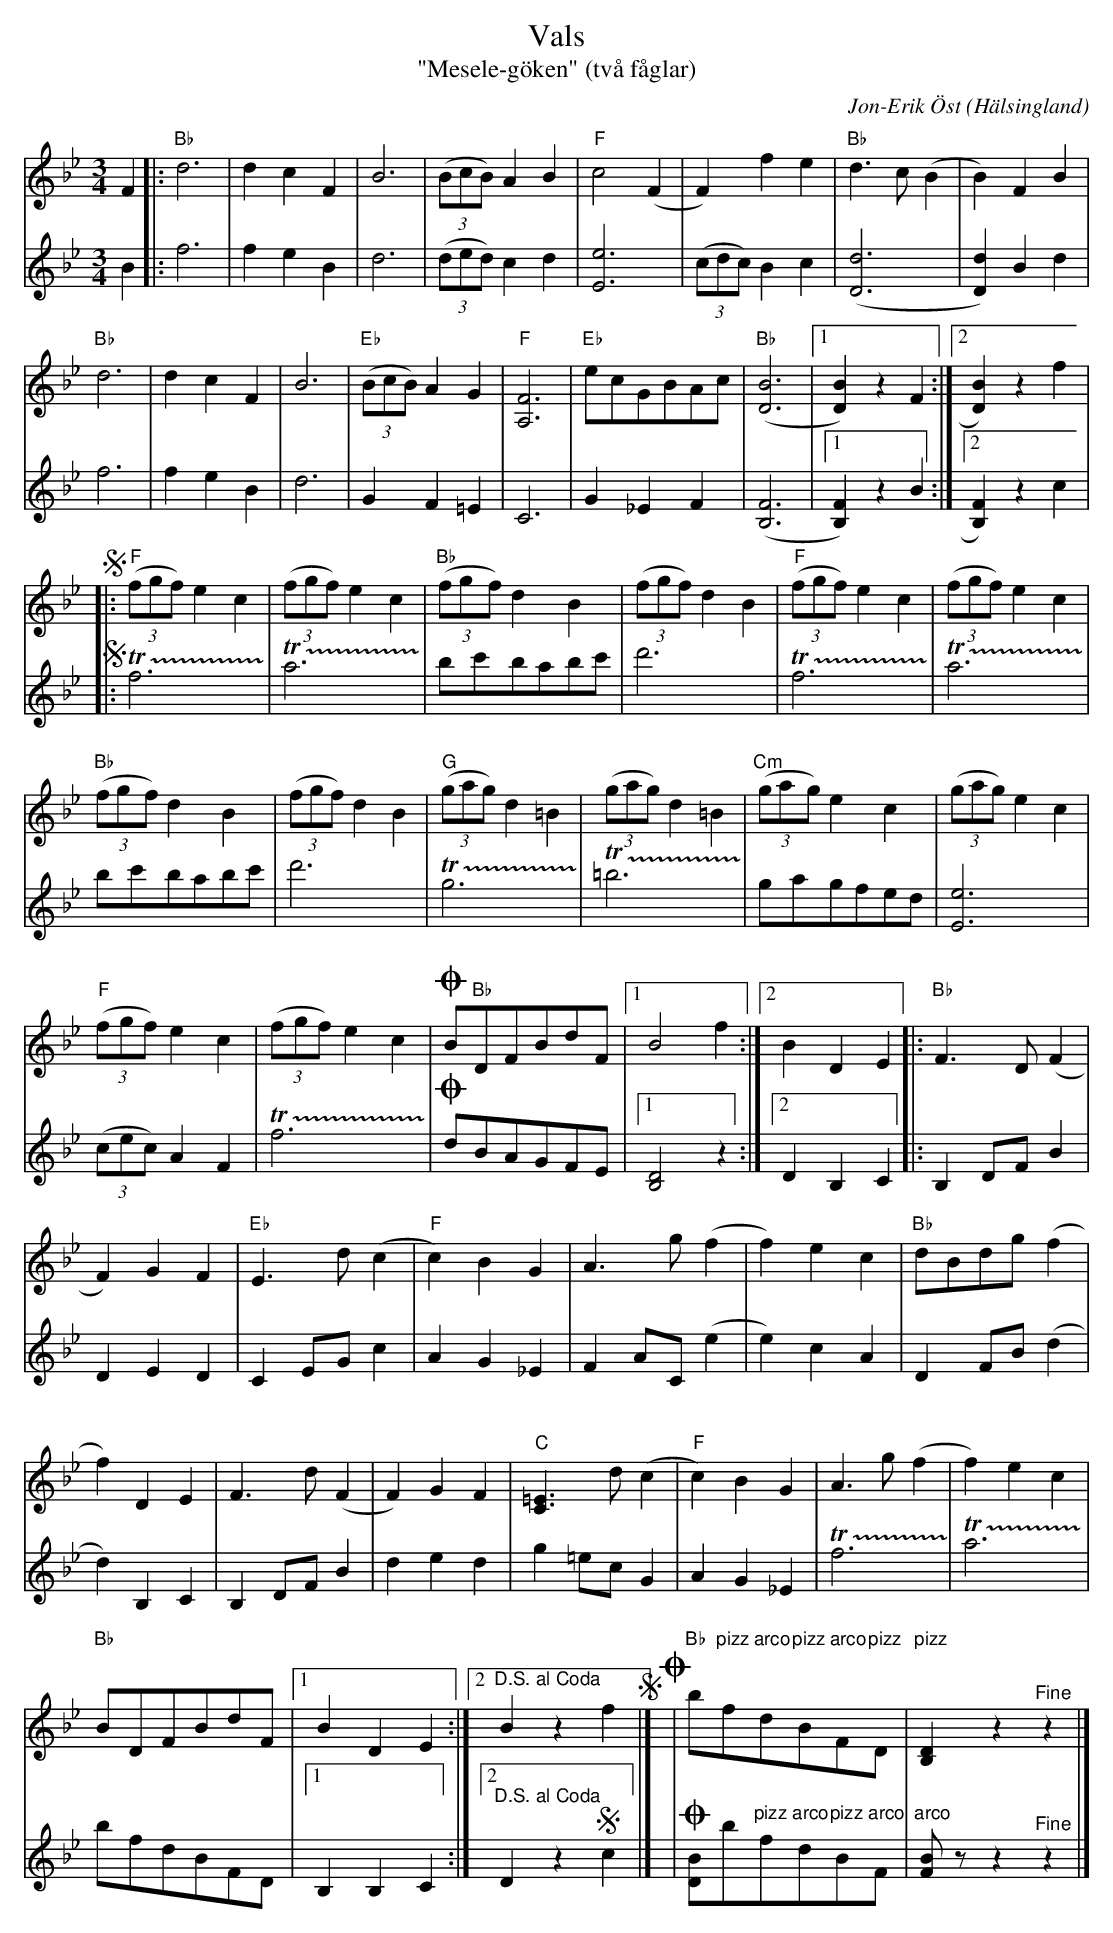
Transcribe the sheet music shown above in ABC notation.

X:1
T:Vals
T:"Mesele-göken" (två fåglar)
O:Hälsingland
C:Jon-Erik Öst
L:1/8
M:3/4
K:Bb
V:1
F2 |: "Bb" d6 | d2 c2 F2 | B6 | ((3BcB) A2 B2 | "F" c4 (F2 | F2) f2 e2 | "Bb" d3 c (B2 | B2) F2 B2 |
"Bb" d6 | d2 c2 F2 | B6 | "Eb" ((3BcB) A2 G2 | "F" [A,6F6] | "Eb" ecGBAc | "Bb" ([B6D6] |1 [B2D2]) z2 F2 :|2 [B2D2]) z2 f2 |
!segno! |: "F" ((3fgf) e2 c2 | ((3fgf) e2 c2 | "Bb" ((3fgf) d2 B2 | ((3fgf) d2 B2 | "F" ((3fgf) e2 c2 | ((3fgf) e2 c2 |
"Bb" ((3fgf) d2 B2 | ((3fgf) d2 B2 | "G" ((3gag) d2 =B2 | ((3gag) d2 =B2 | "Cm" ((3gag) e2 c2 | ((3gag) e2 c2 |
"F" ((3fgf) e2 c2 | ((3fgf) e2 c2 |!coda!  B"Bb"DFBdF |1 B4 f2 :|2 B2 D2 E2 |: "Bb" F3 D (F2 |
F2 ) G2 F2 | "Eb" E3 d (c2 | "F" c2) B2 G2 | A3 g (f2 | f2) e2 c2 | "Bb" dBdg (f2 |
f2) D2 E2 | F3 d (F2 | F2) G2 F2 | "C" [C3=E3] d (c2 | "F" c2) B2 G2 | A3 g (f2 | f2 ) e2 c2 |
"Bb" BDFBdF |1 B2 D2 E2 :|2 "^D.S. al Coda" B2 z2  f2!segno!  |] !coda! | "Bb" b"pizz"f"arco"d"pizz"B"arco"F"pizz"D | "pizz"[B,2D2] z2 "^Fine" z2 |]
V:2
B2 |: f6 | f2 e2 B2 | d6 | ((3ded) c2 d2 | [e6E6] | ((3cdc) B2 c2 | ([d6D6] | [d2D2]) B2 d2 |
f6 | f2 e2 B2 | d6 | G2 F2 =E2 | C6 | G2 _E2 F2 | ([F6B,6] |1 [F2B,2]) z2 B2 :|2 [F2B,2]) z2 c2 |
!segno!|: !trill! !trill(! f6 !trill)! | !trill! !trill(! a6 !trill)! | bc'babc' | d'6 | !trill! !trill(! f6 !trill)! | !trill! !trill(! a6 !trill)! |
bc'babc' | d'6 | !trill! !trill(! g6 !trill)! | !trill! !trill(! =b6 !trill)! | gagfed | [e6E6] |
((3cec) A2 F2 | !trill! !trill(! f6 !trill)! |!coda! dBAGFE |1 [B,4D4] z2 :|2 D2 B,2 C2 |: B,2 DF B2 |
D2 E2 D2 | C2 EG c2 | A2 G2 _E2 | F2 AC (e2 | e2 ) c2 A2 | D2 FB (d2 |
d2) B,2 C2 | B,2 DF B2 | d2 e2 d2 | g2 =ec G2 | A2 G2 _E2 | !trill! !trill(! f6 !trill)! | !trill! !trill(! a6 !trill)! |
bfdBFD |1 B,2 B,2 C2 :|2 "^D.S. al Coda" D2 z2 !segno! c2 |] |!coda! [BD]b"pizz"f"arco"d"pizz"B"arco"F | "arco"[FB] z z2 "^Fine" z2 |]
